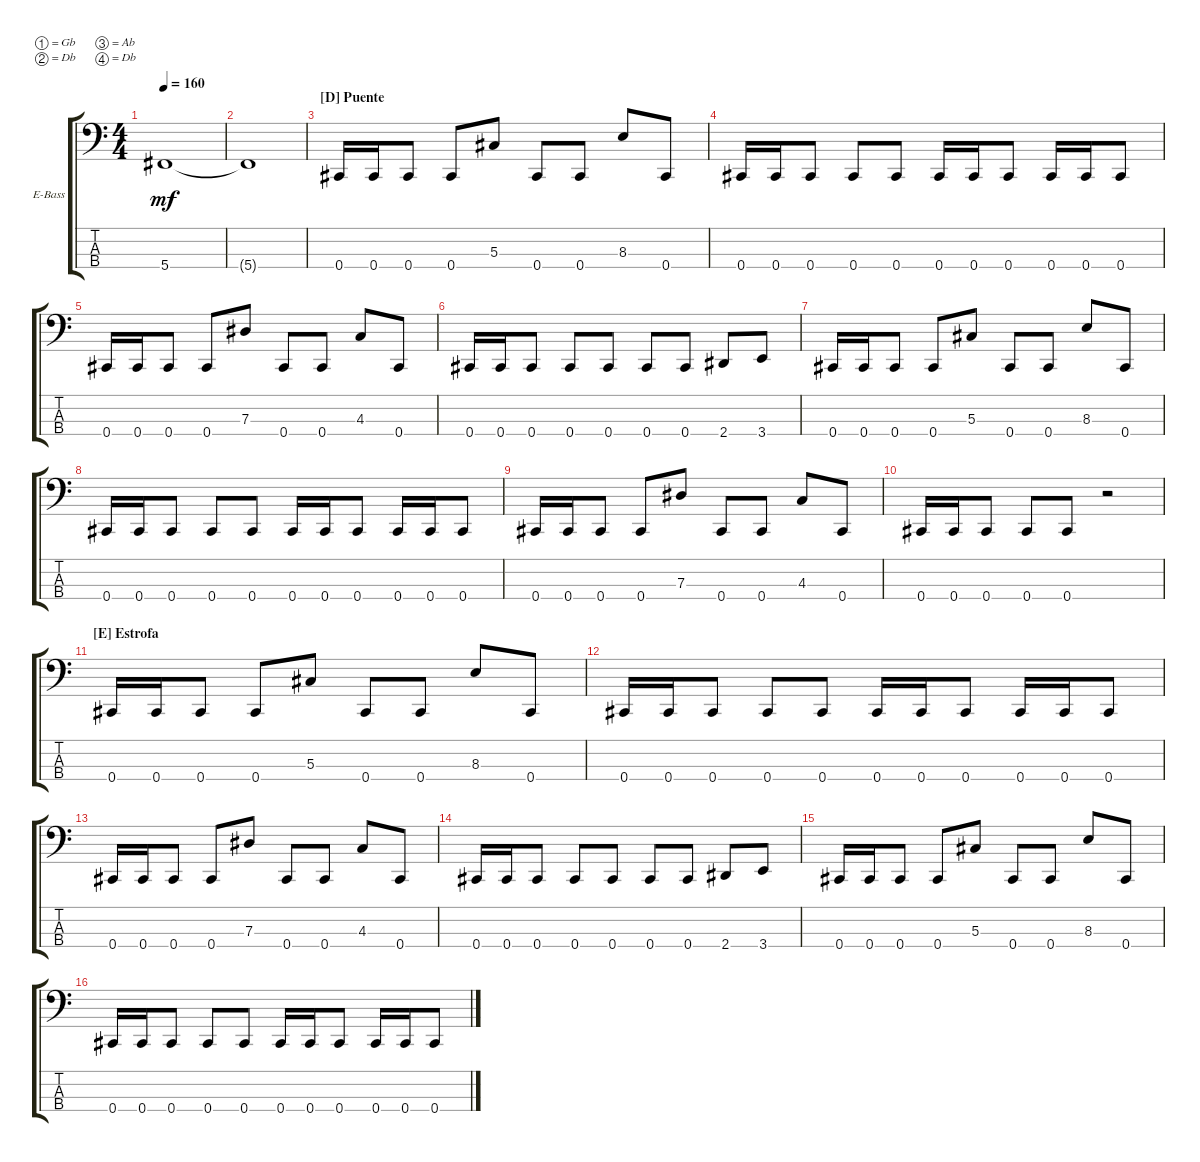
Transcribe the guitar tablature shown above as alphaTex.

\bracketExtendMode groupsimilarinstruments
\firstSystemTrackNameOrientation horizontal
\otherSystemsTrackNameOrientation horizontal
\track ("Paolo Gregoletto" "E-Bass") {instrument electricbassfinger}
\staff {score tabs}
\tuning (Gb2 Db2 Ab1 Db1)
\ts (4 4)
\tempo 160
\clef f4
\ks c
5.4.1{dy mf} |
5.4{t}.1 |
\section ("D" "Puente")
0.4.16 0.4.16 0.4.8 0.4.8 5.3.8 0.4.8 0.4.8 8.3.8 0.4.8 |
0.4.16 0.4.16 0.4.8 0.4.8 0.4.8 0.4.16 0.4.16 0.4.8 0.4.16 0.4.16 0.4.8 |
0.4.16 0.4.16 0.4.8 0.4.8 7.3.8 0.4.8 0.4.8 4.3.8 0.4.8 |
0.4.16 0.4.16 0.4.8 0.4.8 0.4.8 0.4.8 0.4.8 2.4.8 3.4.8 |
0.4.16 0.4.16 0.4.8 0.4.8 5.3.8 0.4.8 0.4.8 8.3.8 0.4.8 |
0.4.16 0.4.16 0.4.8 0.4.8 0.4.8 0.4.16 0.4.16 0.4.8 0.4.16 0.4.16 0.4.8 |
0.4.16 0.4.16 0.4.8 0.4.8 7.3.8 0.4.8 0.4.8 4.3.8 0.4.8 |
0.4.16 0.4.16 0.4.8 0.4.8 0.4.8 r.2 |
\section ("E" "Estrofa")
0.4.16 0.4.16 0.4.8 0.4.8 5.3.8 0.4.8 0.4.8 8.3.8 0.4.8 |
0.4.16 0.4.16 0.4.8 0.4.8 0.4.8 0.4.16 0.4.16 0.4.8 0.4.16 0.4.16 0.4.8 |
0.4.16 0.4.16 0.4.8 0.4.8 7.3.8 0.4.8 0.4.8 4.3.8 0.4.8 |
0.4.16 0.4.16 0.4.8 0.4.8 0.4.8 0.4.8 0.4.8 2.4.8 3.4.8 |
0.4.16 0.4.16 0.4.8 0.4.8 5.3.8 0.4.8 0.4.8 8.3.8 0.4.8 |
0.4.16 0.4.16 0.4.8 0.4.8 0.4.8 0.4.16 0.4.16 0.4.8 0.4.16 0.4.16 0.4.8
